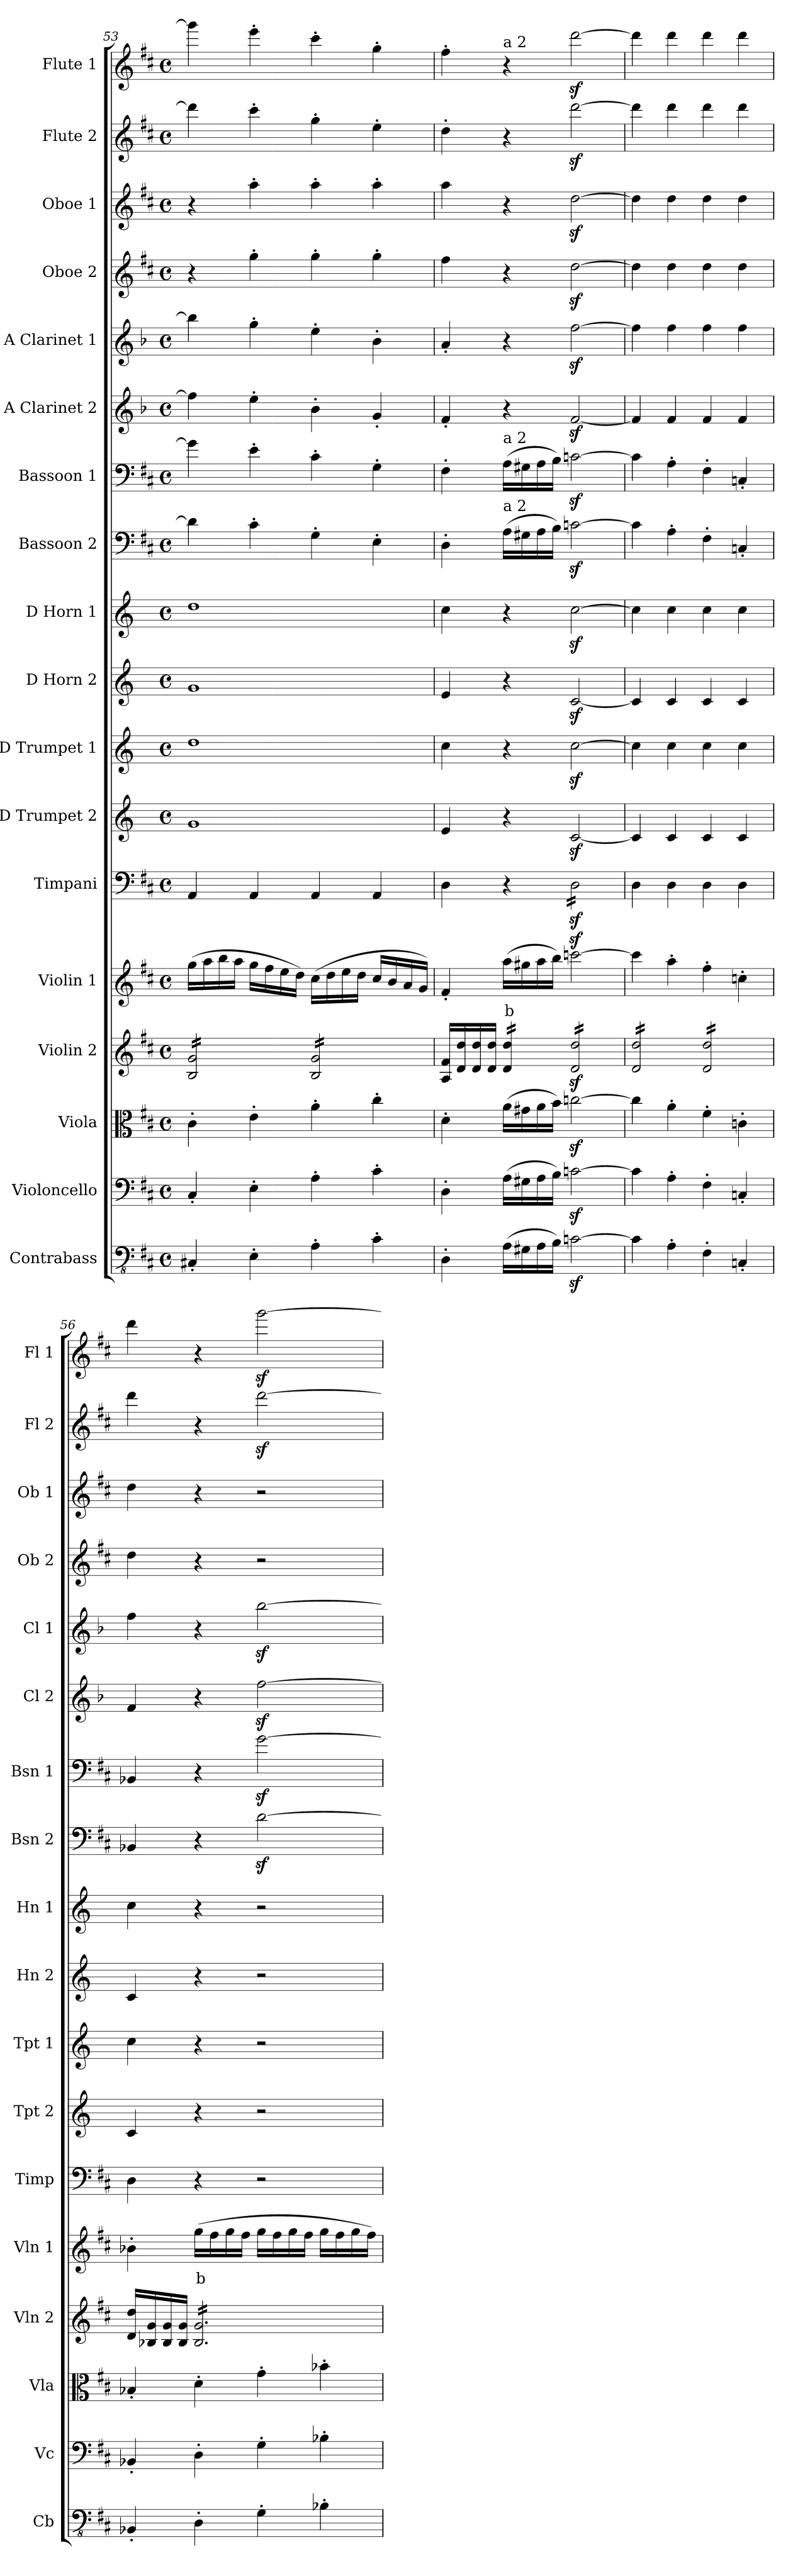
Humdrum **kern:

**kern	**kern	**kern	**kern	**kern	**text	**kern	**kern	**kern	**kern	**kern	**kern	**kern	**kern	**kern	**kern	**kern	**kern	**kern
*part18	*part17	*part16	*part15	*part14	*part14	*part13	*part12	*part11	*part10	*part9	*part8	*part7	*part6	*part5	*part4	*part3	*part2	*part1
*staff18	*staff17	*staff16	*staff15	*staff14	*staff14	*staff13	*staff12	*staff11	*staff10	*staff9	*staff8	*staff7	*staff6	*staff5	*staff4	*staff3	*staff2	*staff1
*I"Contrabass	*I"Violoncello	*I"Viola	*I"Violin 2	*I"Violin 1	*	*I"Timpani	*I"D Trumpet 2	*I"D Trumpet 1	*I"D Horn 2	*I"D Horn 1	*I"Bassoon 2	*I"Bassoon 1	*I"A Clarinet 2	*I"A Clarinet 1	*I"Oboe 2	*I"Oboe 1	*I"Flute 2	*I"Flute 1
*I'Cb	*I'Vc	*I'Vla	*I'Vln 2	*I'Vln 1	*	*I'Timp	*I'Tpt 2	*I'Tpt 1	*I'Hn 2	*I'Hn 1	*I'Bsn 2	*I'Bsn 1	*I'Cl 2	*I'Cl 1	*I'Ob 2	*I'Ob 1	*I'Fl 2	*I'Fl 1
!!LO:PB:g=z
*clefFv4	*clefF4	*clefC3	*clefG2	*clefG2	*	*clefF4	*clefG2	*clefG2	*clefG2	*clefG2	*clefF4	*clefF4	*clefG2	*clefG2	*clefG2	*clefG2	*clefG2	*clefG2
*	*	*	*	*	*	*	*ITrd-1c-2	*ITrd-1c-2	*ITrd6c10	*ITrd6c10	*	*	*ITrd2c3	*ITrd2c3	*	*	*	*
*k[f#c#]	*k[f#c#]	*k[f#c#]	*k[f#c#]	*k[f#c#]	*	*k[f#c#]	*k[f#c#]	*k[f#c#]	*k[f#c#]	*k[f#c#]	*k[f#c#]	*k[f#c#]	*k[f#c#]	*k[f#c#]	*k[f#c#]	*k[f#c#]	*k[f#c#]	*k[f#c#]
*M4/4	*M4/4	*M4/4	*M4/4	*M4/4	*	*M4/4	*M4/4	*M4/4	*M4/4	*M4/4	*M4/4	*M4/4	*M4/4	*M4/4	*M4/4	*M4/4	*M4/4	*M4/4
*met(c)	*met(c)	*met(c)	*met(c)	*met(c)	*	*met(c)	*met(c)	*met(c)	*met(c)	*met(c)	*met(c)	*met(c)	*met(c)	*met(c)	*met(c)	*met(c)	*met(c)	*met(c)
=53	=53	=53	=53	=53	=53	=53	=53	=53	=53	=53	=53	=53	=53	=53	=53	=53	=53	=53
*	*	*	*tremolo	*	*	*	*	*	*	*	*	*	*	*	*	*	*	*
4CC#X'/	4C#'/	4c#'\	16B/ 16g/LL	(16gg\LL	.	4AA/	1a	1ee	1A	1e	4d\]	4g\]	4dd\]	4gg\]	4r	4r	4ddd\]	4ggg\]
.	.	.	16B/ 16g/	16aa\	.	.	.	.	.	.	.	.	.	.	.	.	.	.
.	.	.	16B/ 16g/	16bb\	.	.	.	.	.	.	.	.	.	.	.	.	.	.
.	.	.	16B/ 16g/	16aa\JJ	.	.	.	.	.	.	.	.	.	.	.	.	.	.
4EE'\	4E'\	4e'\	16B/ 16g/	16gg\LL	.	4AA/	.	.	.	.	4c#'\	4e'\	4cc#'\	4ee'\	4gg'\	4aa'\	4ccc#'\	4eee'\
.	.	.	16B/ 16g/	16ff#\	.	.	.	.	.	.	.	.	.	.	.	.	.	.
.	.	.	16B/ 16g/	16ee\	.	.	.	.	.	.	.	.	.	.	.	.	.	.
.	.	.	16B/ 16g/JJ	16dd\JJ)	.	.	.	.	.	.	.	.	.	.	.	.	.	.
4AA'\	4A'\	4a'\	16B/ 16g/LL	(16cc#\LL	.	4AA/	.	.	.	.	4G'\	4c#'\	4g'\	4cc#'\	4gg'\	4aa'\	4gg'\	4ccc#'\
.	.	.	16B/ 16g/	16dd\	.	.	.	.	.	.	.	.	.	.	.	.	.	.
.	.	.	16B/ 16g/	16ee\	.	.	.	.	.	.	.	.	.	.	.	.	.	.
.	.	.	16B/ 16g/	16dd\JJ	.	.	.	.	.	.	.	.	.	.	.	.	.	.
4C#'\	4c#'\	4cc#'\	16B/ 16g/	16cc#/LL	.	4AA/	.	.	.	.	4E'\	4G'\	4e'/	4g'\	4gg'\	4aa'\	4ee'\	4gg'\
.	.	.	16B/ 16g/	16b/	.	.	.	.	.	.	.	.	.	.	.	.	.	.
.	.	.	16B/ 16g/	16a/	.	.	.	.	.	.	.	.	.	.	.	.	.	.
.	.	.	16B/ 16g/JJ	16g/JJ)	.	.	.	.	.	.	.	.	.	.	.	.	.	.
*	*	*	*Xtremolo	*	*	*	*	*	*	*	*	*	*	*	*	*	*	*
=54	=54	=54	=54	=54	=54	=54	=54	=54	=54	=54	=54	=54	=54	=54	=54	=54	=54	=54
4DD'\	4D'\	4d'\	16A/ 16f#/LL	4f#'/	.	4D\	4f#/	4dd\	4F#/	4d\	4D'\	4F#'\	4d'/	4f#'/	4ff#\	4aa\	4dd'\	4ff#'\
.	.	.	16d/ 16dd/	.	.	.	.	.	.	.	.	.	.	.	.	.	.	.
.	.	.	16d/ 16dd/	.	.	.	.	.	.	.	.	.	.	.	.	.	.	.
.	.	.	16d/ 16dd/JJ	.	.	.	.	.	.	.	.	.	.	.	.	.	.	.
!	!	!	!	!	!	!	!	!	!	!	!	!	!	!	!	!	!	!LO:TX:a:t=a 2
!	!	!	!	!	!	!	!	!	!	!	!	!LO:TX:a:t=a 2	!	!	!	!	!	!
!	!	!	!	!	!	!	!	!	!	!	!LO:TX:a:t=a 2	!	!	!	!	!	!	!
!	!	!	!	!	!LO:LY:b:color=#FF0000	!	!	!	!	!	!	!	!	!	!	!	!	!
*	*	*	*tremolo	*	*	*	*	*	*	*	*	*	*	*	*	*	*	*
(16AA\LL	(16A\LL	(16a\LL	16d/ 16dd/LL	(16aa\LL	b	4r	4r	4r	4r	4r	(16A\LL	(16A\LL	4r	4r	4r	4r	4r	4r
16GG#X\	16G#X\	16g#X\	16d/ 16dd/	16gg#X\	.	.	.	.	.	.	16G#X\	16G#X\	.	.	.	.	.	.
16AA\	16A\	16a\	16d/ 16dd/	16aa\	.	.	.	.	.	.	16A\	16A\	.	.	.	.	.	.
16BB\JJ)	16B\JJ)	16b\JJ)	16d/ 16dd/JJ	16bb\JJ)	.	.	.	.	.	.	16B\JJ)	16B\JJ)	.	.	.	.	.	.
*	*	*	*	*	*	*tremolo	*	*	*	*	*	*	*	*	*	*	*	*
[2Cnz<\	[2cnz<\	[2ccnz<\	16d/z< 16dd/z<LL	[2cccnz<\	.	16Dz<\LL	[2dz</	[2ddz<\	[2Dz</	[2dz<\	[2cnz<\	[2cnz<\	[2dz</	[2ddz<\	[2ddz<\	[2ddz<\	[2dddz<\	[2dddz<\
.	.	.	16d/z< 16dd/z<	.	.	16Dz<\	.	.	.	.	.	.	.	.	.	.	.	.
.	.	.	16d/z< 16dd/z<	.	.	16Dz<\	.	.	.	.	.	.	.	.	.	.	.	.
.	.	.	16d/z< 16dd/z<	.	.	16Dz<\	.	.	.	.	.	.	.	.	.	.	.	.
.	.	.	16d/z< 16dd/z<	.	.	16Dz<\	.	.	.	.	.	.	.	.	.	.	.	.
.	.	.	16d/z< 16dd/z<	.	.	16Dz<\	.	.	.	.	.	.	.	.	.	.	.	.
.	.	.	16d/z< 16dd/z<	.	.	16Dz<\	.	.	.	.	.	.	.	.	.	.	.	.
.	.	.	16d/z< 16dd/z<JJ	.	.	16Dz<\JJ	.	.	.	.	.	.	.	.	.	.	.	.
*	*	*	*	*	*	*Xtremolo	*	*	*	*	*	*	*	*	*	*	*	*
=55	=55	=55	=55	=55	=55	=55	=55	=55	=55	=55	=55	=55	=55	=55	=55	=55	=55	=55
4C\]	4c\]	4cc\]	16d/ 16dd/LL	4ccc\]	.	4D\	4d/]	4dd\]	4D/]	4d\]	4c\]	4c\]	4d/]	4dd\]	4dd\]	4dd\]	4ddd\]	4ddd\]
.	.	.	16d/ 16dd/	.	.	.	.	.	.	.	.	.	.	.	.	.	.	.
.	.	.	16d/ 16dd/	.	.	.	.	.	.	.	.	.	.	.	.	.	.	.
.	.	.	16d/ 16dd/	.	.	.	.	.	.	.	.	.	.	.	.	.	.	.
4AA'\	4A'\	4a'\	16d/ 16dd/	4aa'\	.	4D\	4d/	4dd\	4D/	4d\	4A'\	4A'\	4d/	4dd\	4dd\	4dd\	4ddd\	4ddd\
.	.	.	16d/ 16dd/	.	.	.	.	.	.	.	.	.	.	.	.	.	.	.
.	.	.	16d/ 16dd/	.	.	.	.	.	.	.	.	.	.	.	.	.	.	.
.	.	.	16d/ 16dd/JJ	.	.	.	.	.	.	.	.	.	.	.	.	.	.	.
4FF#'\	4F#'\	4f#'\	16d/ 16dd/LL	4ff#'\	.	4D\	4d/	4dd\	4D/	4d\	4F#'\	4F#'\	4d/	4dd\	4dd\	4dd\	4ddd\	4ddd\
.	.	.	16d/ 16dd/	.	.	.	.	.	.	.	.	.	.	.	.	.	.	.
.	.	.	16d/ 16dd/	.	.	.	.	.	.	.	.	.	.	.	.	.	.	.
.	.	.	16d/ 16dd/	.	.	.	.	.	.	.	.	.	.	.	.	.	.	.
4CCn'/	4Cn'/	4cn'\	16d/ 16dd/	4ccn'\	.	4D\	4d/	4dd\	4D/	4d\	4Cn'/	4Cn'/	4d/	4dd\	4dd\	4dd\	4ddd\	4ddd\
.	.	.	16d/ 16dd/	.	.	.	.	.	.	.	.	.	.	.	.	.	.	.
.	.	.	16d/ 16dd/	.	.	.	.	.	.	.	.	.	.	.	.	.	.	.
.	.	.	16d/ 16dd/JJ	.	.	.	.	.	.	.	.	.	.	.	.	.	.	.
*	*	*	*Xtremolo	*	*	*	*	*	*	*	*	*	*	*	*	*	*	*
=56	=56	=56	=56	=56	=56	=56	=56	=56	=56	=56	=56	=56	=56	=56	=56	=56	=56	=56
4BBB-X'/	4BB-X'/	4B-X'/	16d/ 16dd/LL	4b-X'\	.	4D\	4d/	4dd\	4D/	4d\	4BB-X/	4BB-X/	4d/	4dd\	4dd\	4dd\	4ddd\	4ddd\
.	.	.	16B-X/ 16g/	.	.	.	.	.	.	.	.	.	.	.	.	.	.	.
.	.	.	16B-/ 16g/	.	.	.	.	.	.	.	.	.	.	.	.	.	.	.
.	.	.	16B-/ 16g/JJ	.	.	.	.	.	.	.	.	.	.	.	.	.	.	.
!	!	!	!	!	!LO:LY:b:color=#FF0000	!	!	!	!	!	!	!	!	!	!	!	!	!
*	*	*	*tremolo	*	*	*	*	*	*	*	*	*	*	*	*	*	*	*
4DD'\	4D'\	4d'\	16B-/ 16g/LL	(16gg\LL	b	4r	4r	4r	4r	4r	4r	4r	4r	4r	4r	4r	4r	4r
.	.	.	16B-/ 16g/	16ff#\	.	.	.	.	.	.	.	.	.	.	.	.	.	.
.	.	.	16B-/ 16g/	16gg\	.	.	.	.	.	.	.	.	.	.	.	.	.	.
.	.	.	16B-/ 16g/	16ff#\JJ	.	.	.	.	.	.	.	.	.	.	.	.	.	.
4GG'\	4G'\	4g'\	16B-/ 16g/	16gg\LL	.	2r	2r	2r	2r	2r	[2dz<\	[2gz<\	[2ddz<\	[2ggz<\	2r	2r	[2dddz<\	[2gggz<\
.	.	.	16B-/ 16g/	16ff#\	.	.	.	.	.	.	.	.	.	.	.	.	.	.
.	.	.	16B-/ 16g/	16gg\	.	.	.	.	.	.	.	.	.	.	.	.	.	.
.	.	.	16B-/ 16g/	16ff#\JJ	.	.	.	.	.	.	.	.	.	.	.	.	.	.
4BB-X'\	4B-X'\	4b-X'\	16B-/ 16g/	16gg\LL	.	.	.	.	.	.	.	.	.	.	.	.	.	.
.	.	.	16B-/ 16g/	16ff#\	.	.	.	.	.	.	.	.	.	.	.	.	.	.
.	.	.	16B-/ 16g/	16gg\	.	.	.	.	.	.	.	.	.	.	.	.	.	.
.	.	.	16B-/ 16g/JJ	16ff#\JJ)	.	.	.	.	.	.	.	.	.	.	.	.	.	.
*	*	*	*Xtremolo	*	*	*	*	*	*	*	*	*	*	*	*	*	*	*
=	=	=	=	=	=	=	=	=	=	=	=	=	=	=	=	=	=	=
*-	*-	*-	*-	*-	*-	*-	*-	*-	*-	*-	*-	*-	*-	*-	*-	*-	*-	*-
